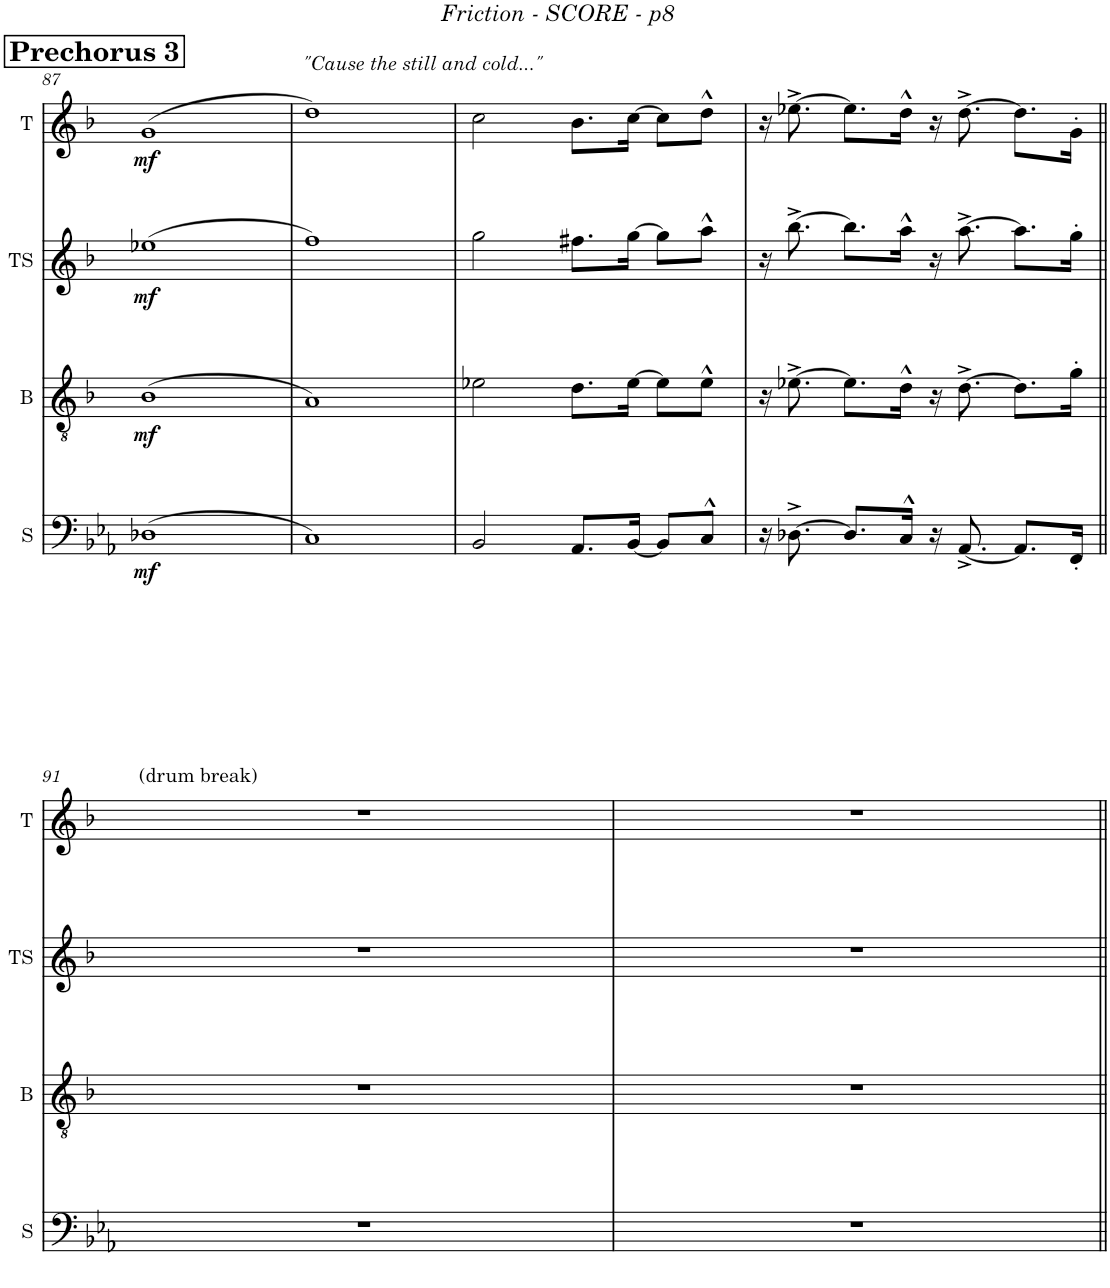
**kern	**dynam	**kern	**dynam	**kern	**dynam	**kern	**dynam
*part4	*part4	*part3	*part3	*part2	*part2	*part1	*part1
*staff4	*staff4	*staff3	*staff3	*staff2	*staff2	*staff1	*staff1
*I"Sousa	*	*I"Trombone	*	*I"Tenor Sax	*	*I"Trumpet	*
*I'S	*	*	*	*I'TS	*	*I'T	*
!!LO:PB:g=z
*clefF4	*	*clefGv2	*	*clefG2	*	*clefG2	*
*	*	*Trd1c2	*	*Trd8c14	*	*Trd1c2	*
*k[b-e-a-]	*	*k[b-]	*	*k[b-]	*	*k[b-]	*
*M4/4	*	*M4/4	*	*M4/4	*	*M4/4	*
!!LO:REH:place=s1:a:B:fs=14:t=Prechorus 3
=87	=87	=87	=87	=87	=87	=87	=87
!	!	!	!	!	!	!LO:TX:a:i:t="Cause the still and cold..."	!
!	!LO:DY:b	!	!LO:DY:b	!	!LO:DY:b	!	!LO:DY:b
(1D-X	mf	(1B-	mf	(1ee-X	mf	(1g	mf
=88	=88	=88	=88	=88	=88	=88	=88
1C)	.	1A)	.	1ff)	.	1dd)	.
=89	=89	=89	=89	=89	=89	=89	=89
2BB-/	.	2e-X\	.	2gg\	.	2cc\	.
8.AA-/L	.	8.d\L	.	8.ff#X\L	.	8.b-\L	.
[16BB-/Jk	.	[16e-\Jk	.	[16gg\Jk	.	[16cc\Jk	.
8BB-/L]	.	8e-\L]	.	8gg\L]	.	8cc\L]	.
8C^^/J	.	8e-^^\J	.	8aa^^\J	.	8dd^^\J	.
=90	=90	=90	=90	=90	=90	=90	=90
16r	.	16r	.	16r	.	16r	.
[8.D-X^\	.	[8.e-X^\	.	[8.bb-^\	.	[8.ee-X^\	.
8.D-/L]	.	8.e-\L]	.	8.bb-\L]	.	8.ee-\L]	.
16C^^/Jk	.	16d^^\Jk	.	16aa^^\Jk	.	16dd^^\Jk	.
16r	.	16r	.	16r	.	16r	.
[8.AA-^/	.	[8.d^\	.	[8.aa^\	.	[8.dd^\	.
8.AA-/L]	.	8.d\L]	.	8.aa\L]	.	8.dd\L]	.
16FF'/Jk	.	16g'\Jk	.	16gg'\Jk	.	16g'\Jk	.
!!LO:LB:g=z
=91||	=91||	=91||	=91||	=91||	=91||	=91||	=91||
!	!	!	!	!	!	!LO:TX:a:t=(drum break)	!
1r	.	1r	.	1r	.	1r	.
=92	=92	=92	=92	=92	=92	=92	=92
1r	.	1r	.	1r	.	1r	.
=||	=||	=||	=||	=||	=||	=||	=||
*-	*-	*-	*-	*-	*-	*-	*-
